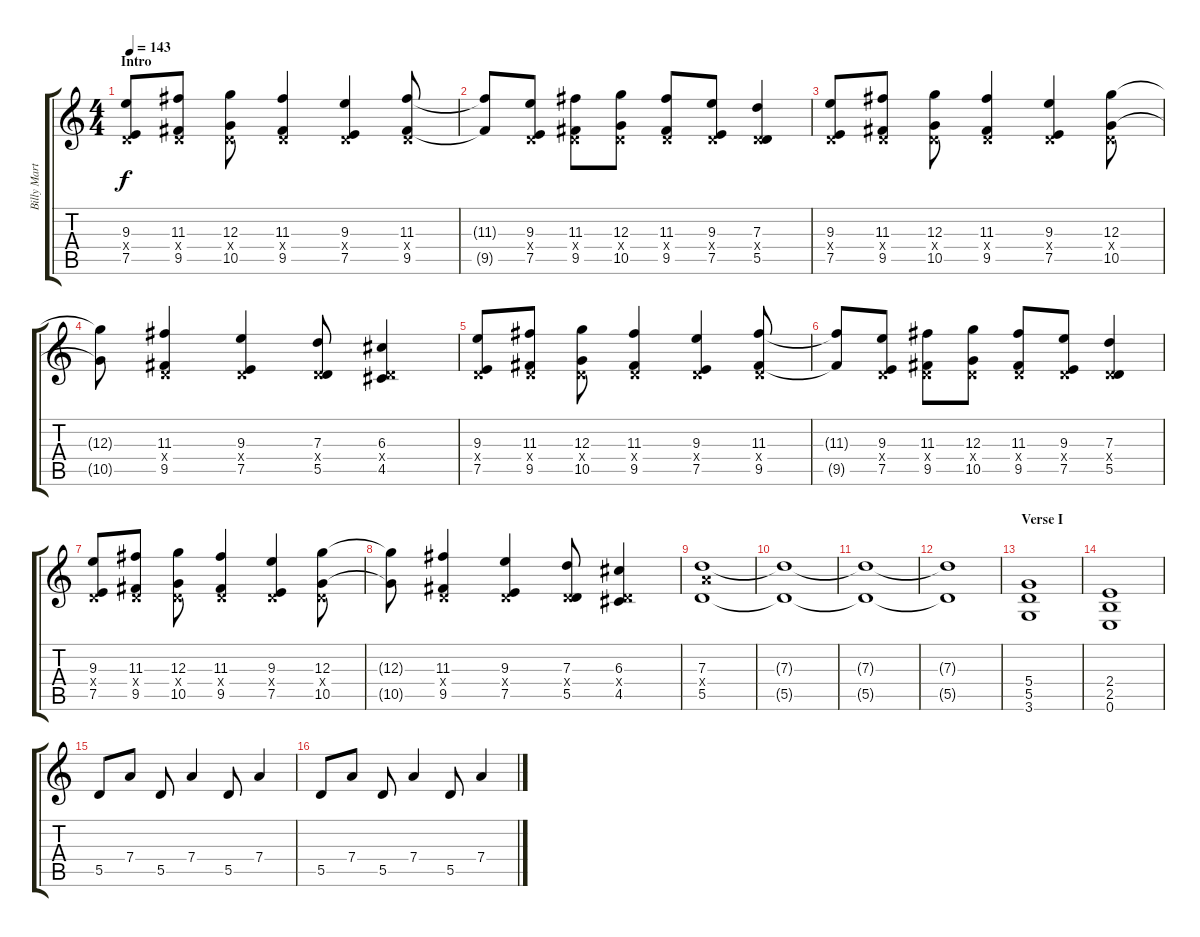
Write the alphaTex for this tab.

\track ("Billy Martin - Lead Guitar" "Billy Mart") {instrument overdrivenguitar}
\staff {score tabs}
\tuning (E4 B3 G3 D3 A2 E2) {hide}
\ts (4 4)
\section ("" "Intro")
\tempo 143
\clef g2
\ks c
(9.3 0.4{x} 7.5).8{dy f instrument overdrivenguitar} (11.3 0.4{x} 9.5).8 (12.3 0.4{x} 10.5).8 (11.3 0.4{x} 9.5).4 (9.3 0.4{x} 7.5).4 (11.3 0.4{x} 9.5).8 |
(11.3{t} 9.5{t}).8 (9.3 0.4{x} 7.5).8 (11.3 0.4{x} 9.5).8 (12.3 0.4{x} 10.5).8 (11.3 0.4{x} 9.5).8 (9.3 0.4{x} 7.5).8 (7.3 0.4{x} 5.5).4 |
(9.3 0.4{x} 7.5).8 (11.3 0.4{x} 9.5).8 (12.3 0.4{x} 10.5).8 (11.3 0.4{x} 9.5).4 (9.3 0.4{x} 7.5).4 (12.3 0.4{x} 10.5).8 |
(12.3{t} 10.5{t}).8 (11.3 0.4{x} 9.5).4 (9.3 0.4{x} 7.5).4 (7.3 0.4{x} 5.5).8 (6.3 0.4{x} 4.5).4 |
(9.3 0.4{x} 7.5).8 (11.3 0.4{x} 9.5).8 (12.3 0.4{x} 10.5).8 (11.3 0.4{x} 9.5).4 (9.3 0.4{x} 7.5).4 (11.3 0.4{x} 9.5).8 |
(11.3{t} 9.5{t}).8 (9.3 0.4{x} 7.5).8 (11.3 0.4{x} 9.5).8 (12.3 0.4{x} 10.5).8 (11.3 0.4{x} 9.5).8 (9.3 0.4{x} 7.5).8 (7.3 0.4{x} 5.5).4 |
(9.3 0.4{x} 7.5).8 (11.3 0.4{x} 9.5).8 (12.3 0.4{x} 10.5).8 (11.3 0.4{x} 9.5).4 (9.3 0.4{x} 7.5).4 (12.3 0.4{x} 10.5).8 |
(12.3{t} 10.5{t}).8 (11.3 0.4{x} 9.5).4 (9.3 0.4{x} 7.5).4 (7.3 0.4{x} 5.5).8 (6.3 0.4{x} 4.5).4 |
(7.3 7.4{x} 5.5).1 |
(7.3{t} 5.5{t}).1 |
(7.3{t} 5.5{t}).1 |
(7.3{t} 5.5{t}).1 |
\section ("" "Verse I")
(5.4 5.5 3.6).1 |
(2.4 2.5 0.6).1 |
5.5.8{instrument electricguitarclean} 7.4.8 5.5.8 7.4.4 5.5.8 7.4.4 |
5.5.8 7.4.8 5.5.8 7.4.4 5.5.8 7.4.4
